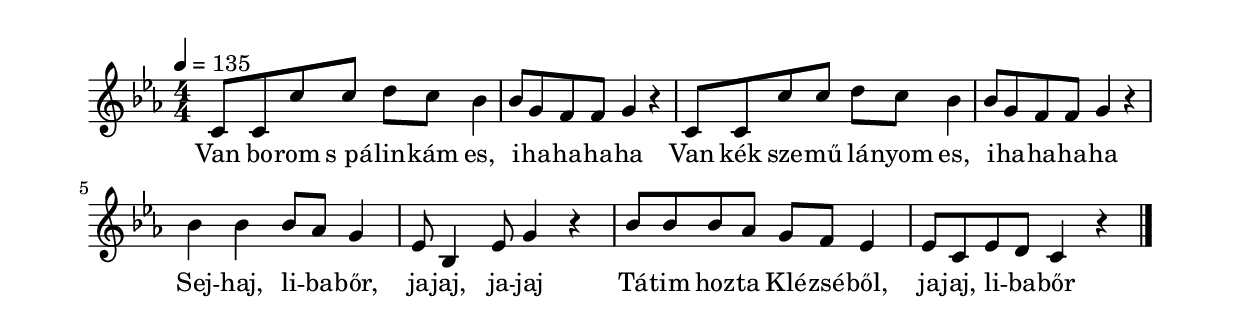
\paper {
  indent = 0\mm
  line-width = 180\mm
  oddHeaderMarkup = ""
  evenHeaderMarkup = ""
  oddFooterMarkup = ""
  evenFooterMarkup = ""
}

\score{
\relative c' {
\numericTimeSignature
\time 4/4
\key es \major
\tempo 4 = 135
\repeat unfold 2 {c8 c c'c d c bes4 bes8 g f f g4 r} \break bes bes bes8 as g4 es8 bes4 es8 g4 r | bes8 bes bes as g f es4 es8 c es d c4 r \bar "|."
} 
\addlyrics {
  Van bo -- rom s_pá -- lin -- kám es, i -- ha -- ha -- ha -- ha
  Van kék sze -- mű lá -- nyom es, i -- ha -- ha -- ha -- ha
  Sej -- haj, li -- ba -- bőr, ja -- jaj, ja -- jaj
  Tá -- tim hoz -- ta Klé -- zsé -- ből, ja -- jaj, li -- ba -- bőr
  } 

\midi { }
\layout { }
}

\version "2.17.4"